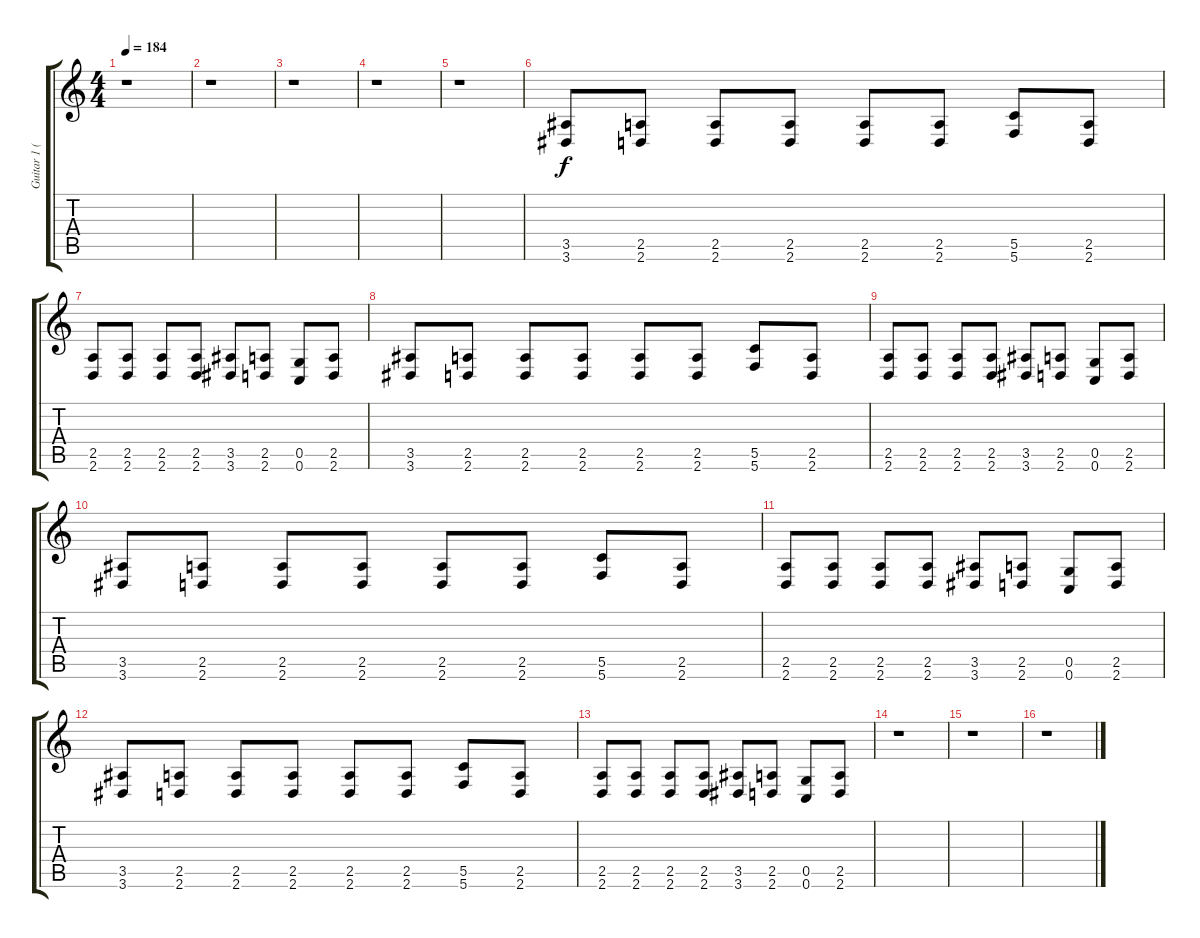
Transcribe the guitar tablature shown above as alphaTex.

\track ("Guitar 1 (Distorted- Tuck)" "Guitar 1 (") {instrument distortionguitar}
\staff {score tabs}
\tuning (D4 A3 F3 C3 G2 C2) {hide}
\ts (4 4)
\tempo 184
\clef g2
\ks c
r.1{dy f} |
r.1 |
r.1 |
r.1 |
r.1 |
(3.5 3.6).8 (2.5 2.6).8 (2.5 2.6).8 (2.5 2.6).8 (2.5 2.6).8 (2.5 2.6).8 (5.5 5.6).8 (2.5 2.6).8 |
(2.5 2.6).8 (2.5 2.6).8 (2.5 2.6).8 (2.5 2.6).8 (3.5 3.6).8 (2.5 2.6).8 (0.5 0.6).8 (2.5 2.6).8 |
(3.5 3.6).8 (2.5 2.6).8 (2.5 2.6).8 (2.5 2.6).8 (2.5 2.6).8 (2.5 2.6).8 (5.5 5.6).8 (2.5 2.6).8 |
(2.5 2.6).8 (2.5 2.6).8 (2.5 2.6).8 (2.5 2.6).8 (3.5 3.6).8 (2.5 2.6).8 (0.5 0.6).8 (2.5 2.6).8 |
(3.5 3.6).8 (2.5 2.6).8 (2.5 2.6).8 (2.5 2.6).8 (2.5 2.6).8 (2.5 2.6).8 (5.5 5.6).8 (2.5 2.6).8 |
(2.5 2.6).8 (2.5 2.6).8 (2.5 2.6).8 (2.5 2.6).8 (3.5 3.6).8 (2.5 2.6).8 (0.5 0.6).8 (2.5 2.6).8 |
(3.5 3.6).8 (2.5 2.6).8 (2.5 2.6).8 (2.5 2.6).8 (2.5 2.6).8 (2.5 2.6).8 (5.5 5.6).8 (2.5 2.6).8 |
(2.5 2.6).8 (2.5 2.6).8 (2.5 2.6).8 (2.5 2.6).8 (3.5 3.6).8 (2.5 2.6).8 (0.5 0.6).8 (2.5 2.6).8 |
r.1 |
r.1 |
r.1
